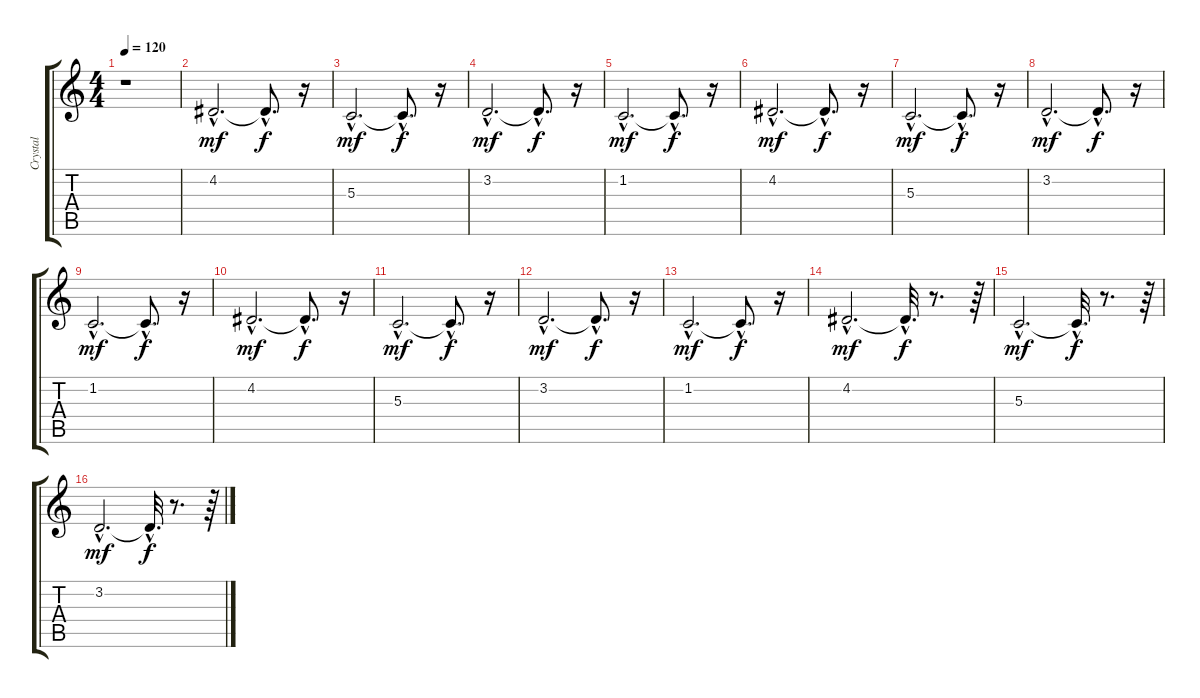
\track ("Crystal" "Crystal") {instrument fx3crystal}
\staff {score tabs}
\tuning (E4 B3 G3 D3 A2 E2) {hide}
\ts (4 4)
\tempo 120
\clef g2
\ks c
r.1{dy f} |
4.2{hac}.2{d dy mf} 4.2{hac t}.8{d dy f} r.16 |
5.3{hac}.2{d dy mf} 5.3{hac t}.8{d dy f} r.16 |
3.2{hac}.2{d dy mf} 3.2{hac t}.8{d dy f} r.16 |
1.2{hac}.2{d dy mf} 1.2{hac t}.8{d dy f} r.16 |
4.2{hac}.2{d dy mf} 4.2{hac t}.8{d dy f} r.16 |
5.3{hac}.2{d dy mf} 5.3{hac t}.8{d dy f} r.16 |
3.2{hac}.2{d dy mf} 3.2{hac t}.8{d dy f} r.16 |
1.2{hac}.2{d dy mf} 1.2{hac t}.8{d dy f} r.16 |
4.2{hac}.2{d dy mf} 4.2{hac t}.8{d dy f} r.16 |
5.3{hac}.2{d dy mf} 5.3{hac t}.8{d dy f} r.16 |
3.2{hac}.2{d dy mf} 3.2{hac t}.8{d dy f} r.16 |
1.2{hac}.2{d dy mf} 1.2{hac t}.8{d dy f} r.16 |
4.2{hac}.2{d dy mf} 4.2{hac t}.32{d dy f} r.8{d} r.64 |
5.3{hac}.2{d dy mf} 5.3{hac t}.32{d dy f} r.8{d} r.64 |
3.2{hac}.2{d dy mf} 3.2{hac t}.32{d dy f} r.8{d} r.64
